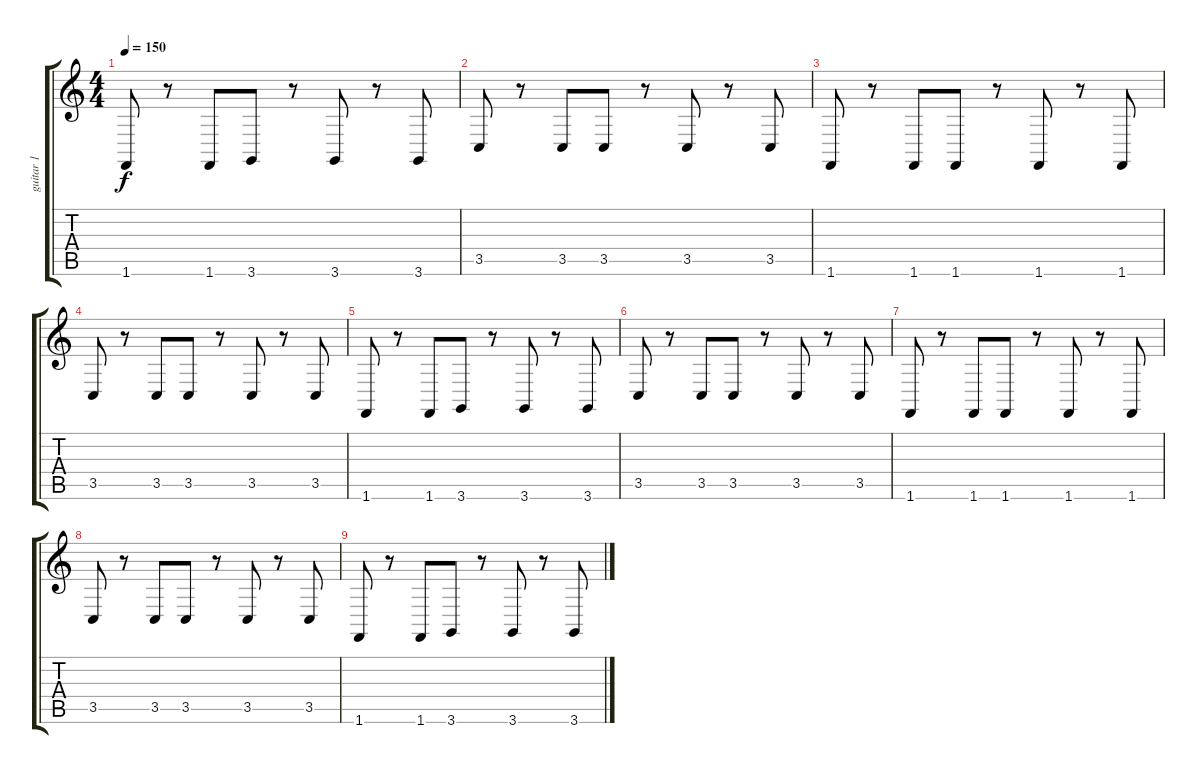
\track ("guitar 1" "guitar 1") {instrument lead2sawtooth}
\staff {score tabs}
\tuning (E4 B3 G3 D3 A2 E2) {hide}
\ts (4 4)
\tempo 150
\clef g2
\ks c
1.6.8{dy f} r.8 1.6.8 3.6.8 r.8 3.6.8 r.8 3.6.8 |
3.5.8 r.8 3.5.8 3.5.8 r.8 3.5.8 r.8 3.5.8 |
1.6.8 r.8 1.6.8 1.6.8 r.8 1.6.8 r.8 1.6.8 |
3.5.8 r.8 3.5.8 3.5.8 r.8 3.5.8 r.8 3.5.8 |
1.6.8 r.8 1.6.8 3.6.8 r.8 3.6.8 r.8 3.6.8 |
3.5.8 r.8 3.5.8 3.5.8 r.8 3.5.8 r.8 3.5.8 |
1.6.8 r.8 1.6.8 1.6.8 r.8 1.6.8 r.8 1.6.8 |
3.5.8 r.8 3.5.8 3.5.8 r.8 3.5.8 r.8 3.5.8 |
1.6.8 r.8 1.6.8 3.6.8 r.8 3.6.8 r.8 3.6.8
